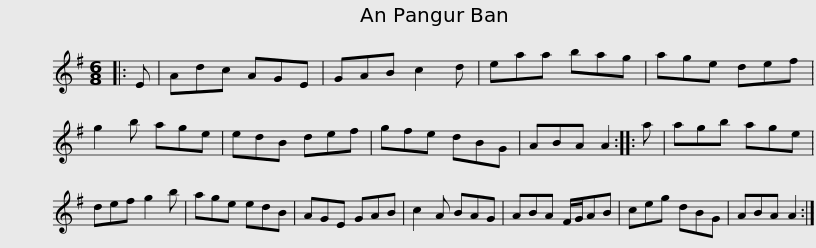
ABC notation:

X:1
L:1/8
M:6/8
I:linebreak $
K:G
V:1 treble
V:1
|: E | Adc AGE | GAB c2 d | eaa bag | age def | %5
 g2 b age | edB def |$ gfe dBG | ABA A2 :: a | %10
 agb age | def g2 b | age edB | AGE GAB | c2 A BAG |$ %15
 ABA F/G/AB | ceg dBG | ABA A2 :| %18
